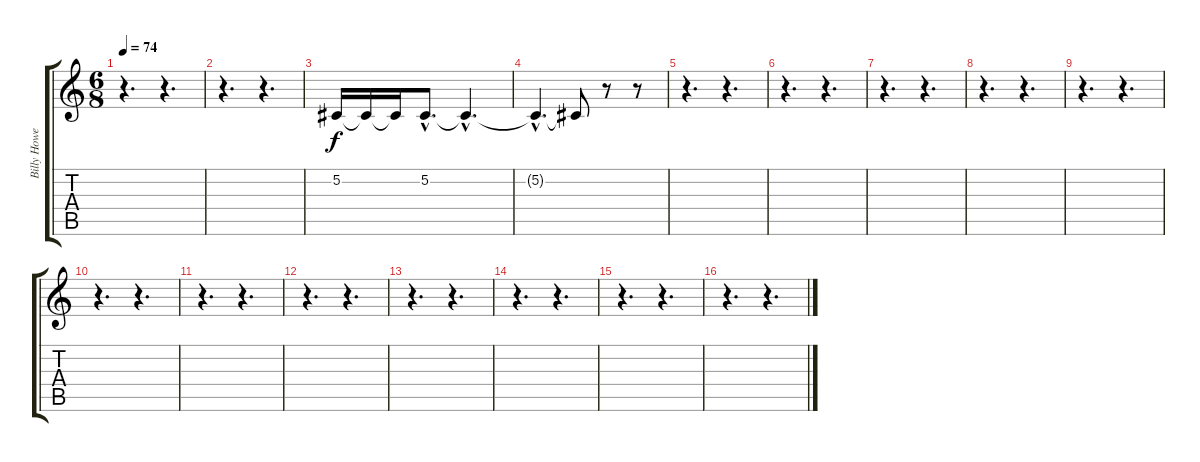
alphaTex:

\track ("Billy Howerdel - Backing Vocals" "Billy Howe") {instrument lead2sawtooth}
\staff {score tabs}
\tuning (Db4 Ab3 E3 B2 Gb2 Db2) {hide}
\ts (6 8)
\tempo 74
\clef g2
\ks c
r.4{d dy f} r.4{d} |
r.4{d} r.4{d} |
5.2.16 5.2{t}.16 5.2{t}.16 5.2{hac}.8{d} 5.2{hac t}.4{d} |
5.2{hac t}.4{d} 5.2{t}.8 r.8 r.8 |
r.4{d} r.4{d} |
r.4{d} r.4{d} |
r.4{d} r.4{d} |
r.4{d} r.4{d} |
r.4{d} r.4{d} |
r.4{d} r.4{d} |
r.4{d} r.4{d} |
r.4{d} r.4{d} |
r.4{d} r.4{d} |
r.4{d} r.4{d} |
r.4{d} r.4{d} |
r.4{d} r.4{d}
